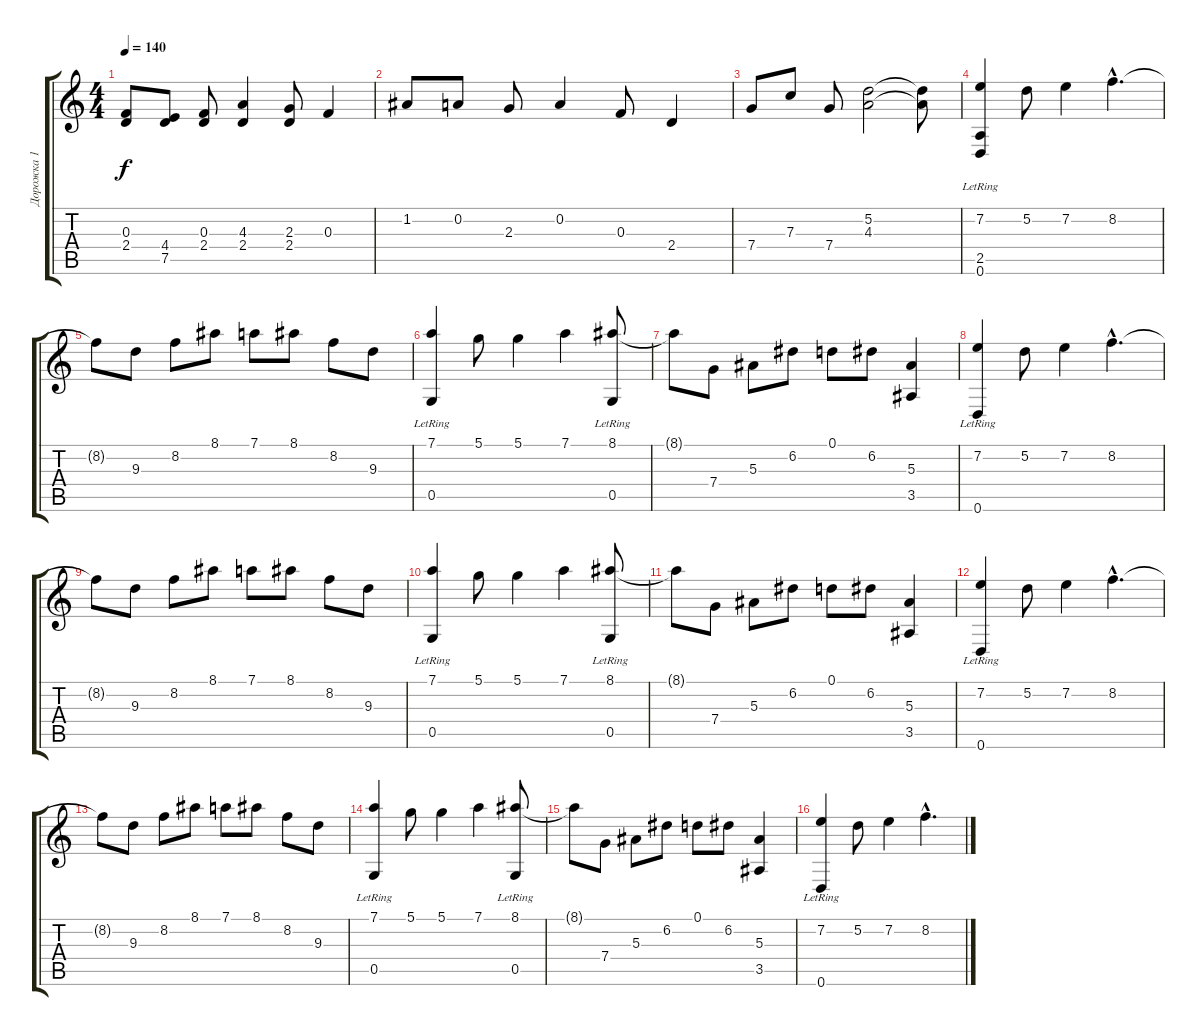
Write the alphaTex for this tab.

\track ("Дорожка 1" "Дорожка 1") {instrument distortionguitar}
\staff {score tabs}
\tuning (D4 A3 F3 C3 G2 D2) {hide}
\ts (4 4)
\tempo 140
\clef g2
\ks c
(0.3 2.4).8{dy f} (4.4 7.5).8 (0.3 2.4).8 (4.3 2.4).4 (2.3 2.4).8 0.3.4 |
1.2.8 0.2.8 2.3.8 0.2.4 0.3.8 2.4.4 |
7.4.8 7.3.8 7.4.8 (5.2 4.3).2 (5.2{t} 4.3{t}).8 |
(7.2 2.5 0.6{lr}).4{instrument brightacousticpiano} 5.2.8 7.2.4 8.2{hac}.4{d} |
8.2{t}.8 9.3.8 8.2.8 8.1.8 7.1.8 8.1.8 8.2.8 9.3.8 |
(7.1 0.5{lr}).4 5.1.8 5.1.4 7.1.4 (8.1 0.5{lr}).8 |
8.1{t}.8 7.4.8 5.3.8 6.2.8 0.1.8 6.2.8 (5.3 3.5).4 |
(7.2 0.6{lr}).4 5.2.8 7.2.4 8.2{hac}.4{d} |
8.2{t}.8 9.3.8 8.2.8 8.1.8 7.1.8 8.1.8 8.2.8 9.3.8 |
(7.1 0.5{lr}).4 5.1.8 5.1.4 7.1.4 (8.1 0.5{lr}).8 |
8.1{t}.8 7.4.8 5.3.8 6.2.8 0.1.8 6.2.8 (5.3 3.5).4 |
(7.2 0.6{lr}).4 5.2.8 7.2.4 8.2{hac}.4{d} |
8.2{t}.8 9.3.8 8.2.8 8.1.8 7.1.8 8.1.8 8.2.8 9.3.8 |
(7.1 0.5{lr}).4 5.1.8 5.1.4 7.1.4 (8.1 0.5{lr}).8 |
8.1{t}.8 7.4.8 5.3.8 6.2.8 0.1.8 6.2.8 (5.3 3.5).4 |
(7.2 0.6{lr}).4 5.2.8 7.2.4 8.2{hac}.4{d}
